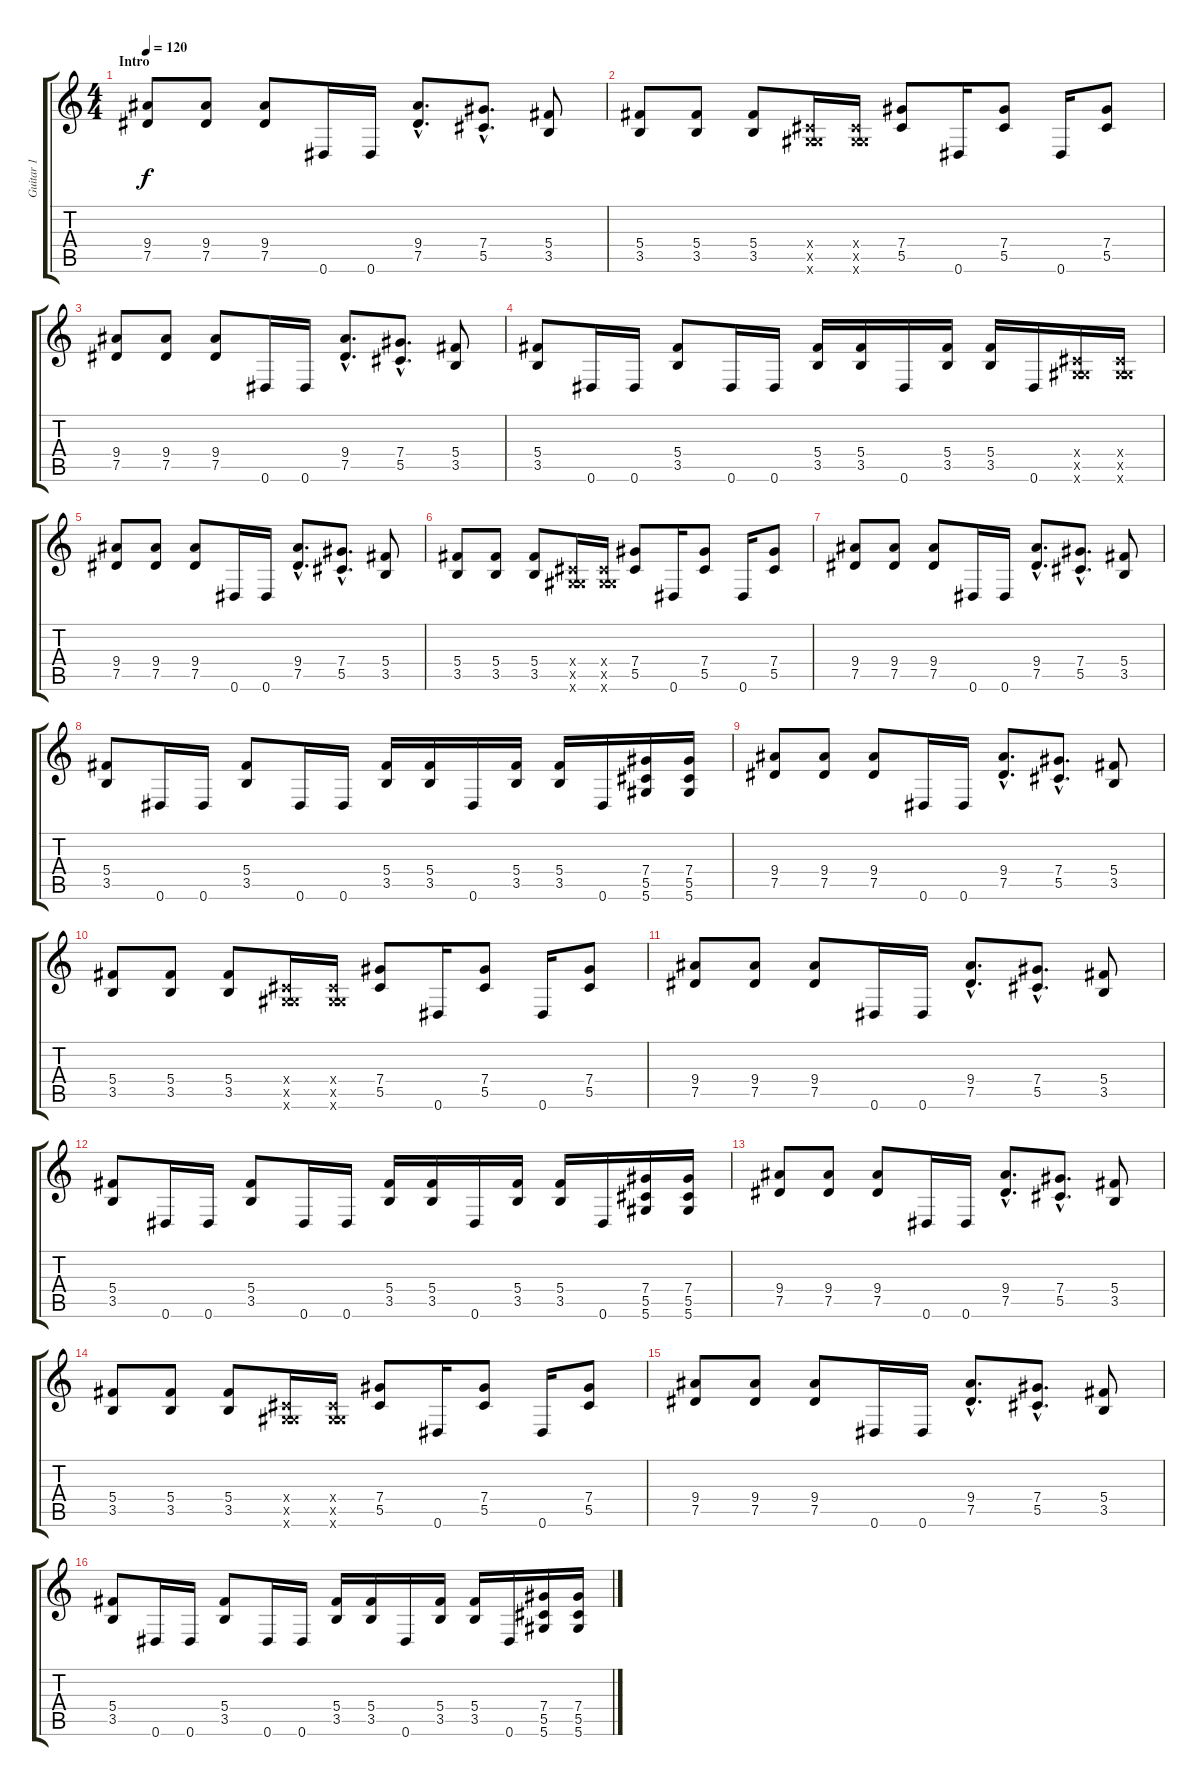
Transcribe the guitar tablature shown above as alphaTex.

\track ("Guitar 1" "Guitar 1") {instrument distortionguitar}
\staff {score tabs}
\tuning (Eb4 Bb3 Gb3 Db3 Ab2 Eb2) {hide}
\ts (4 4)
\section ("" "Intro")
\tempo 120
\clef g2
\ks c
(9.4 7.5).8{dy f instrument distortionguitar} (9.4 7.5).8 (9.4 7.5).8 0.6.16 0.6.16 (9.4{hac} 7.5{hac}).8{d} (7.4{hac} 5.5{hac}).8{d} (5.4 3.5).8 |
(5.4 3.5).8 (5.4 3.5).8 (5.4 3.5).8 (0.4{x} 0.5{x} 5.6{x}).16 (0.4{x} 0.5{x} 5.6{x}).16 (7.4 5.5).8 0.6.16 (7.4 5.5).8 0.6.16 (7.4 5.5).8 |
(9.4 7.5).8 (9.4 7.5).8 (9.4 7.5).8 0.6.16 0.6.16 (9.4{hac} 7.5{hac}).8{d} (7.4{hac} 5.5{hac}).8{d} (5.4 3.5).8 |
(5.4 3.5).8 0.6.16 0.6.16 (5.4 3.5).8 0.6.16 0.6.16 (5.4 3.5).16 (5.4 3.5).16 0.6.16 (5.4 3.5).16 (5.4 3.5).16 0.6.16 (0.4{x} 0.5{x} 5.6{x}).16 (0.4{x} 0.5{x} 5.6{x}).16 |
(9.4 7.5).8 (9.4 7.5).8 (9.4 7.5).8 0.6.16 0.6.16 (9.4{hac} 7.5{hac}).8{d} (7.4{hac} 5.5{hac}).8{d} (5.4 3.5).8 |
(5.4 3.5).8 (5.4 3.5).8 (5.4 3.5).8 (0.4{x} 0.5{x} 5.6{x}).16 (0.4{x} 0.5{x} 5.6{x}).16 (7.4 5.5).8 0.6.16 (7.4 5.5).8 0.6.16 (7.4 5.5).8 |
(9.4 7.5).8 (9.4 7.5).8 (9.4 7.5).8 0.6.16 0.6.16 (9.4{hac} 7.5{hac}).8{d} (7.4{hac} 5.5{hac}).8{d} (5.4 3.5).8 |
(5.4 3.5).8 0.6.16 0.6.16 (5.4 3.5).8 0.6.16 0.6.16 (5.4 3.5).16 (5.4 3.5).16 0.6.16 (5.4 3.5).16 (5.4 3.5).16 0.6.16 (7.4 5.5 5.6).16 (7.4 5.5 5.6).16 |
(9.4 7.5).8 (9.4 7.5).8 (9.4 7.5).8 0.6.16 0.6.16 (9.4{hac} 7.5{hac}).8{d} (7.4{hac} 5.5{hac}).8{d} (5.4 3.5).8 |
(5.4 3.5).8 (5.4 3.5).8 (5.4 3.5).8 (0.4{x} 0.5{x} 5.6{x}).16 (0.4{x} 0.5{x} 5.6{x}).16 (7.4 5.5).8 0.6.16 (7.4 5.5).8 0.6.16 (7.4 5.5).8 |
(9.4 7.5).8 (9.4 7.5).8 (9.4 7.5).8 0.6.16 0.6.16 (9.4{hac} 7.5{hac}).8{d} (7.4{hac} 5.5{hac}).8{d} (5.4 3.5).8 |
(5.4 3.5).8 0.6.16 0.6.16 (5.4 3.5).8 0.6.16 0.6.16 (5.4 3.5).16 (5.4 3.5).16 0.6.16 (5.4 3.5).16 (5.4 3.5).16 0.6.16 (7.4 5.5 5.6).16 (7.4 5.5 5.6).16 |
(9.4 7.5).8 (9.4 7.5).8 (9.4 7.5).8 0.6.16 0.6.16 (9.4{hac} 7.5{hac}).8{d} (7.4{hac} 5.5{hac}).8{d} (5.4 3.5).8 |
(5.4 3.5).8 (5.4 3.5).8 (5.4 3.5).8 (0.4{x} 0.5{x} 5.6{x}).16 (0.4{x} 0.5{x} 5.6{x}).16 (7.4 5.5).8 0.6.16 (7.4 5.5).8 0.6.16 (7.4 5.5).8 |
(9.4 7.5).8 (9.4 7.5).8 (9.4 7.5).8 0.6.16 0.6.16 (9.4{hac} 7.5{hac}).8{d} (7.4{hac} 5.5{hac}).8{d} (5.4 3.5).8 |
(5.4 3.5).8 0.6.16 0.6.16 (5.4 3.5).8 0.6.16 0.6.16 (5.4 3.5).16 (5.4 3.5).16 0.6.16 (5.4 3.5).16 (5.4 3.5).16 0.6.16 (7.4 5.5 5.6).16 (7.4 5.5 5.6).16
